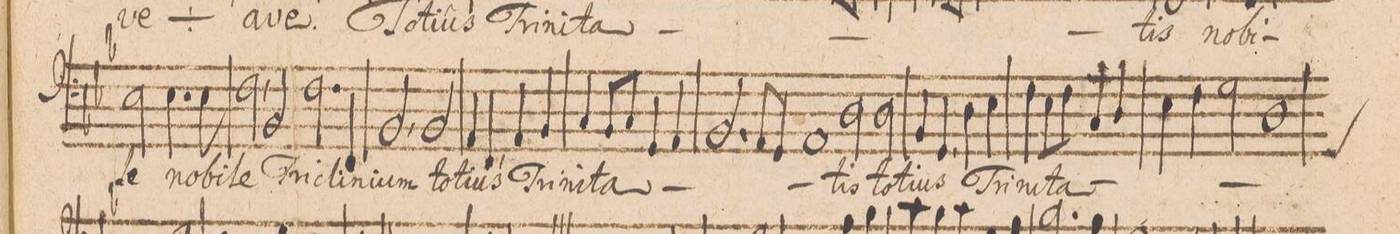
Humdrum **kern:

**kern	**text
*I"BASSVS.	*
*clefF4	*
*k[b-e-]	*
*met(c|)	*
*M2/1	*
2E-\	-le
4.E-\	no-
8E-\	-bi-
=78-	=78-
2F,\	-le
2BB-/	Tri-
2.F\	-cli-
4FF/	-ni-
=79-	=79-
2BB-,/	-um
2BB-/	to-
4AA/	-ti-
4FF,/	-us
4AA/	Tri-
4BB-/	-ni-
=80-	=80-
4C/	-ta-
8BB-/L	.
8C/J	.
4GG/	.
4AA/	.
2.BB-/	.
8AA/L	.
8GG/J	.
=81-	=81-
1AA	.
2D\	-tis
2D\	to-
=82-	=82-
4BB-/	-ti-
4GG,/	-us
4D\	Tri-
4E-\	.
4F\	-ni-
8E-\L	-ta-
8F\J	.
4C/	.
4D/	.
=83-	=83-
4E-\	.
4F\	.
2G\	.
*custos:GG	*
1D	.
=84-	=84-
*-	*-
